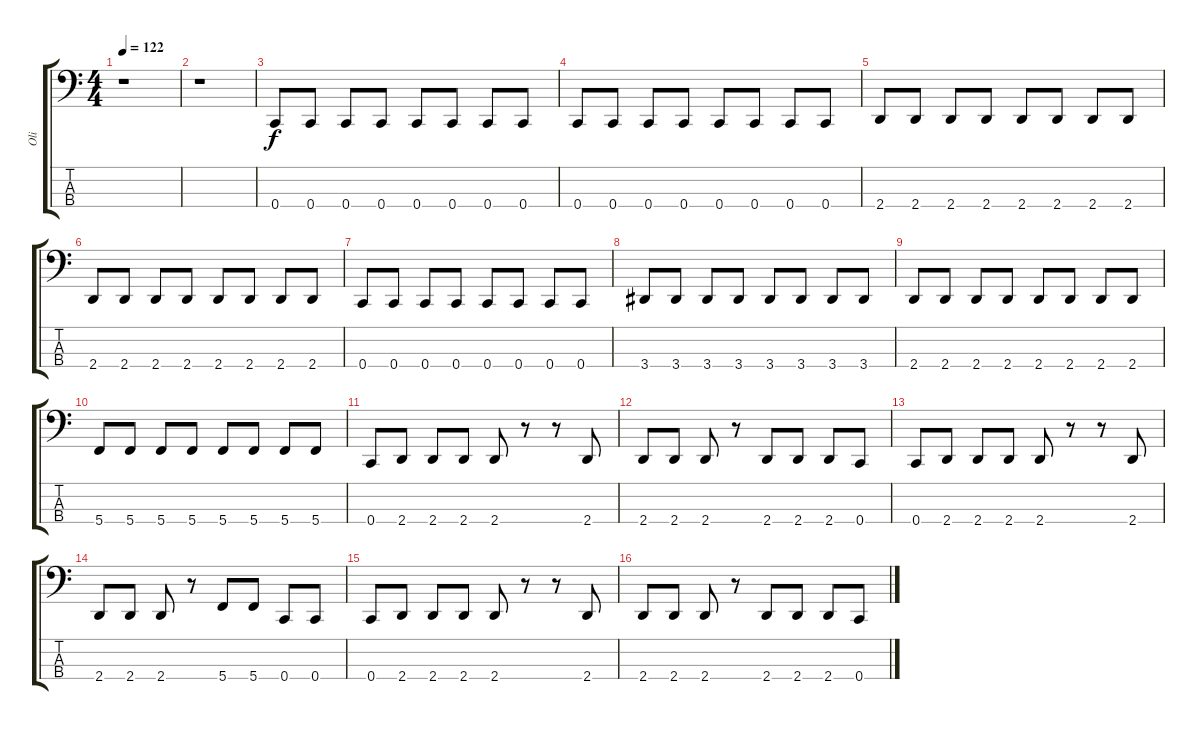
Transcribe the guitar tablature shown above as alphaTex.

\track ("Oli" "Oli") {instrument electricbassfinger}
\staff {score tabs}
\tuning (F2 C2 G1 C1) {hide}
\ts (4 4)
\tempo 122
\clef f4
\ks c
r.1{dy f} |
r.1 |
0.4.8 0.4.8 0.4.8 0.4.8 0.4.8 0.4.8 0.4.8 0.4.8 |
0.4.8 0.4.8 0.4.8 0.4.8 0.4.8 0.4.8 0.4.8 0.4.8 |
2.4.8 2.4.8 2.4.8 2.4.8 2.4.8 2.4.8 2.4.8 2.4.8 |
2.4.8 2.4.8 2.4.8 2.4.8 2.4.8 2.4.8 2.4.8 2.4.8 |
0.4.8 0.4.8 0.4.8 0.4.8 0.4.8 0.4.8 0.4.8 0.4.8 |
3.4.8 3.4.8 3.4.8 3.4.8 3.4.8 3.4.8 3.4.8 3.4.8 |
2.4.8 2.4.8 2.4.8 2.4.8 2.4.8 2.4.8 2.4.8 2.4.8 |
5.4.8 5.4.8 5.4.8 5.4.8 5.4.8 5.4.8 5.4.8 5.4.8 |
0.4.8 2.4.8 2.4.8 2.4.8 2.4.8 r.8 r.8 2.4.8 |
2.4.8 2.4.8 2.4.8 r.8 2.4.8 2.4.8 2.4.8 0.4.8 |
0.4.8 2.4.8 2.4.8 2.4.8 2.4.8 r.8 r.8 2.4.8 |
2.4.8 2.4.8 2.4.8 r.8 5.4.8 5.4.8 0.4.8 0.4.8 |
0.4.8 2.4.8 2.4.8 2.4.8 2.4.8 r.8 r.8 2.4.8 |
2.4.8 2.4.8 2.4.8 r.8 2.4.8 2.4.8 2.4.8 0.4.8
